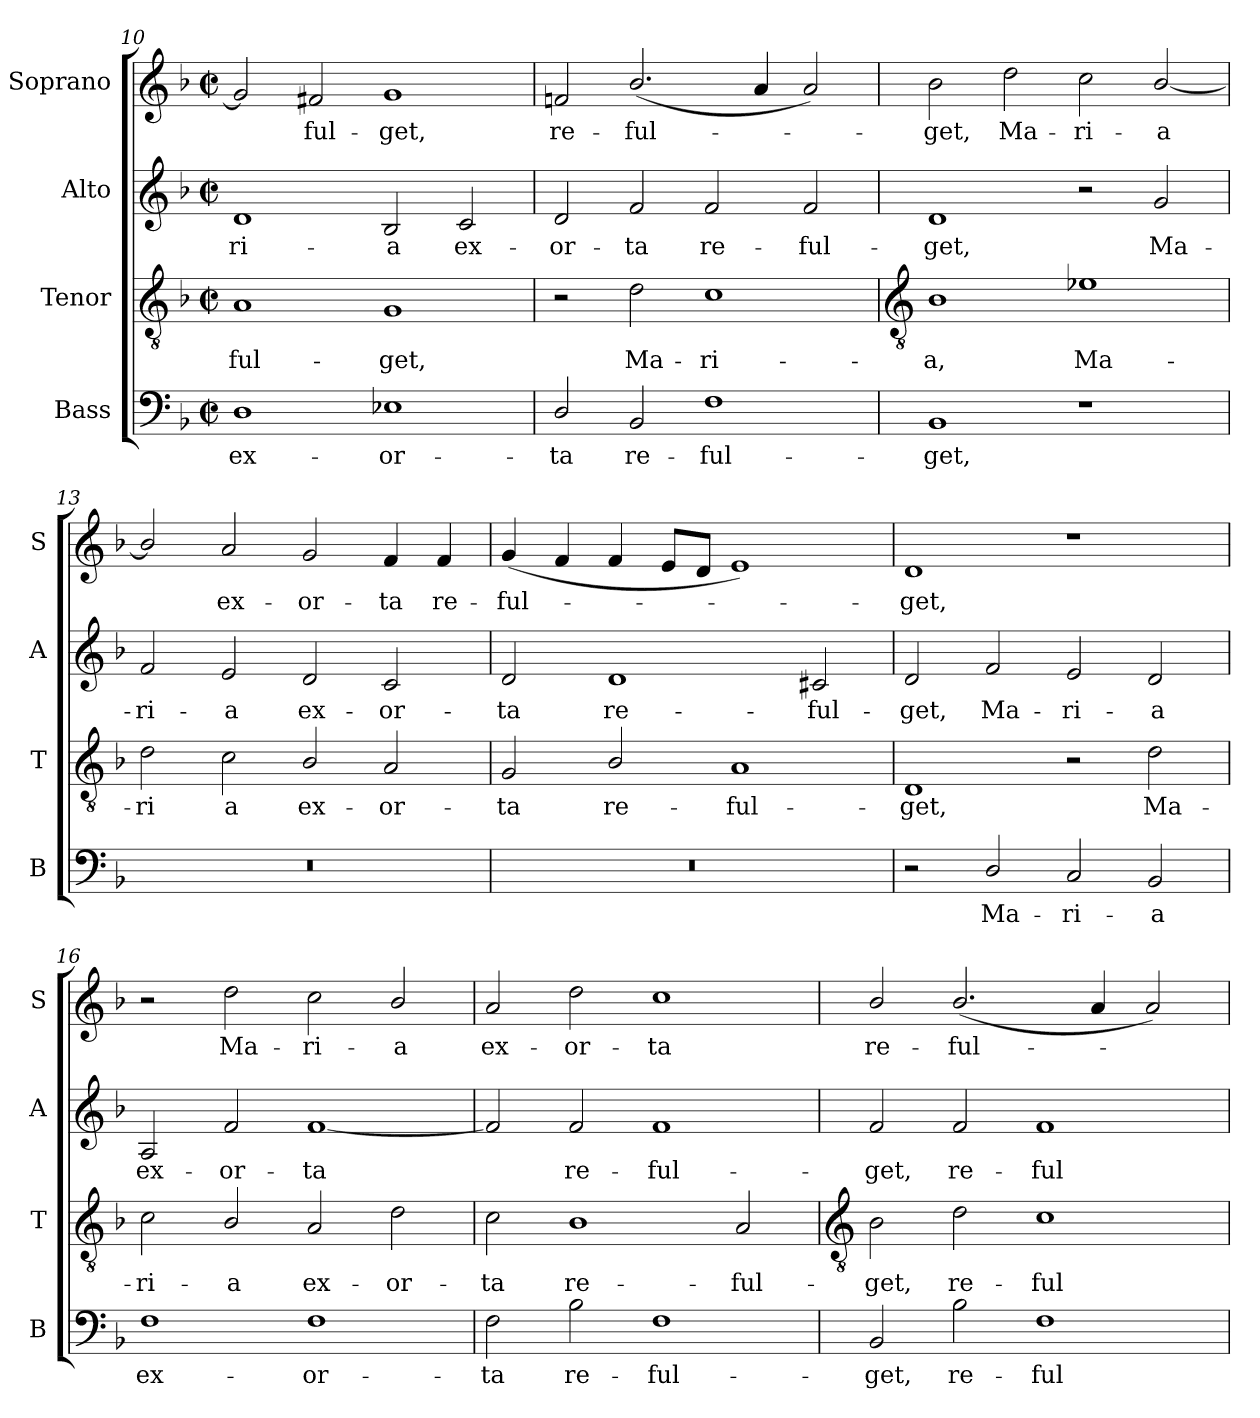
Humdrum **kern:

**kern	**text	**kern	**text	**kern	**text	**kern	**text
*part4	*part4	*part3	*part3	*part2	*part2	*part1	*part1
*staff4	*staff4	*staff3	*staff3	*staff2	*staff2	*staff1	*staff1
*I"Bass	*	*I"Tenor	*	*I"Alto	*	*I"Soprano	*
*I'B	*	*I'T	*	*I'A	*	*I'S	*
*clefF4	*	*clefGv2	*	*clefG2	*	*clefG2	*
*k[b-]	*	*k[b-]	*	*k[b-]	*	*k[b-]	*
*F:	*	*F:	*	*F:	*	*F:	*
*M4/2	*	*M4/2	*	*M4/2	*	*M4/2	*
*met(c|)	*	*met(c|)	*	*met(c|)	*	*met(c|)	*
=10	=10	=10	=10	=10	=10	=10	=10
!	!LO:LY:b	!	!LO:LY:b	!	!LO:LY:b	!	!
1D	ex-	1A	-ful-	1d	-ri-	2g]	.
!	!	!	!	!	!	!	!LO:LY:b
.	.	.	.	.	.	2f#X	ful-
!	!LO:LY:b	!	!LO:LY:b	!	!LO:LY:b	!	!LO:LY:b
1E-X	-or-	1G	-get,	2B-	-a	1g	-get,
!	!	!	!	!	!LO:LY:b	!	!
.	.	.	.	2c	ex-	.	.
=11	=11	=11	=11	=11	=11	=11	=11
!	!LO:LY:b	!	!	!	!LO:LY:b	!	!LO:LY:b
2D/	-ta	2r	.	2d	-or-	2fn	re-
!	!LO:LY:b	!	!LO:LY:b	!	!LO:LY:b	!	!LO:LY:b
2BB-	re-	2d	Ma-	2f	-ta	(<2.b-/	-ful-
!	!LO:LY:b	!	!LO:LY:b	!	!LO:LY:b	!	!
1F	-ful-	1c	-ri-	2f	re-	.	.
.	.	.	.	.	.	4a	.
!	!	!	!	!	!LO:LY:b	!	!
.	.	.	.	2f	-ful-	2a)	.
!!LO:LB:g=z
=12	=12	=12	=12	=12	=12	=12	=12
*	*	*clefGv2	*	*	*	*	*
!	!LO:LY:b	!	!LO:LY:b	!	!LO:LY:b	!	!LO:LY:b
1BB-	-get,	1B-	-a,	1d	-get,	2b-	get,
!	!	!	!	!	!	!	!LO:LY:b
.	.	.	.	.	.	2dd	Ma-
!	!	!	!LO:LY:b	!	!	!	!LO:LY:b
1r	.	1e-X	Ma-	2r	.	2cc	-ri-
!	!	!	!	!	!LO:LY:b	!	!LO:LY:b
.	.	.	.	2g	Ma-	[2b-/	-a
=13	=13	=13	=13	=13	=13	=13	=13
!	!	!	!LO:LY:b	!	!LO:LY:b	!	!
0r	.	2d	-ri	2f	-ri-	2b-/]	.
!	!	!	!LO:LY:b	!	!LO:LY:b	!	!LO:LY:b
.	.	2c	a	2e	-a	2a	ex-
!	!	!	!LO:LY:b	!	!LO:LY:b	!	!LO:LY:b
.	.	2B-/	ex-	2d	ex-	2g	-or-
!	!	!	!LO:LY:b	!	!LO:LY:b	!	!LO:LY:b
.	.	2A	-or-	2c	-or-	4f	-ta
!	!	!	!	!	!	!	!LO:LY:b
.	.	.	.	.	.	4f	re-
=14	=14	=14	=14	=14	=14	=14	=14
!	!	!	!LO:LY:b	!	!LO:LY:b	!	!LO:LY:b
0r	.	2G	-ta	2d	-ta	(<4g	-ful-
.	.	.	.	.	.	4f	.
!	!	!	!LO:LY:b	!	!LO:LY:b	!	!
.	.	2B-/	re-	1d	re-	4f	.
.	.	.	.	.	.	8eL	.
.	.	.	.	.	.	8dJ	.
!	!	!	!LO:LY:b	!	!	!	!
.	.	1A	-ful-	.	.	1e)	.
!	!	!	!	!	!LO:LY:b	!	!
.	.	.	.	2c#X	-ful-	.	.
=15	=15	=15	=15	=15	=15	=15	=15
!	!	!	!LO:LY:b	!	!LO:LY:b	!	!LO:LY:b
2r	.	1D	-get,	2d	-get,	1d	get,
!	!LO:LY:b	!	!	!	!LO:LY:b	!	!
2D/	Ma-	.	.	2f	Ma-	.	.
!	!LO:LY:b	!	!	!	!LO:LY:b	!	!
2C	-ri-	2r	.	2e	-ri-	1r	.
!	!LO:LY:b	!	!LO:LY:b	!	!LO:LY:b	!	!
2BB-	-a	2d	Ma-	2d	-a	.	.
=16	=16	=16	=16	=16	=16	=16	=16
!	!LO:LY:b	!	!LO:LY:b	!	!LO:LY:b	!	!
1F	ex-	2c	-ri-	2A	ex-	2r	.
!	!	!	!LO:LY:b	!	!LO:LY:b	!	!LO:LY:b
.	.	2B-/	-a	2f	-or-	2dd	Ma-
!	!LO:LY:b	!	!LO:LY:b	!	!LO:LY:b	!	!LO:LY:b
1F	-or-	2A	ex-	[1f	-ta	2cc	-ri-
!	!	!	!LO:LY:b	!	!	!	!LO:LY:b
.	.	2d	-or-	.	.	2b-/	-a
=17	=17	=17	=17	=17	=17	=17	=17
!	!LO:LY:b	!	!LO:LY:b	!	!	!	!LO:LY:b
2F	-ta	2c	-ta	2f]	.	2a	ex-
!	!LO:LY:b	!	!LO:LY:b	!	!LO:LY:b	!	!LO:LY:b
2B-	re-	1B-	re-	2f	re-	2dd	-or-
!	!LO:LY:b	!	!	!	!LO:LY:b	!	!LO:LY:b
1F	-ful-	.	.	1f	-ful-	1cc	-ta
!	!	!	!LO:LY:b	!	!	!	!
.	.	2A	-ful-	.	.	.	.
!!LO:LB:g=z
=18	=18	=18	=18	=18	=18	=18	=18
*	*	*clefGv2	*	*	*	*	*
!	!LO:LY:b	!	!LO:LY:b	!	!LO:LY:b	!	!LO:LY:b
2BB-	-get,	2B-	-get,	2f	-get,	2b-/	re-
!	!LO:LY:b	!	!LO:LY:b	!	!LO:LY:b	!	!LO:LY:b
2B-	re-	2d	re-	2f	re-	(<2.b-/	-ful-
!	!LO:LY:b	!	!LO:LY:b	!	!LO:LY:b	!	!
1F	-ful-	1c	-ful-	1f	-ful-	.	.
.	.	.	.	.	.	4a	.
.	.	.	.	.	.	2a)	.
=	=	=	=	=	=	=	=
*-	*-	*-	*-	*-	*-	*-	*-
